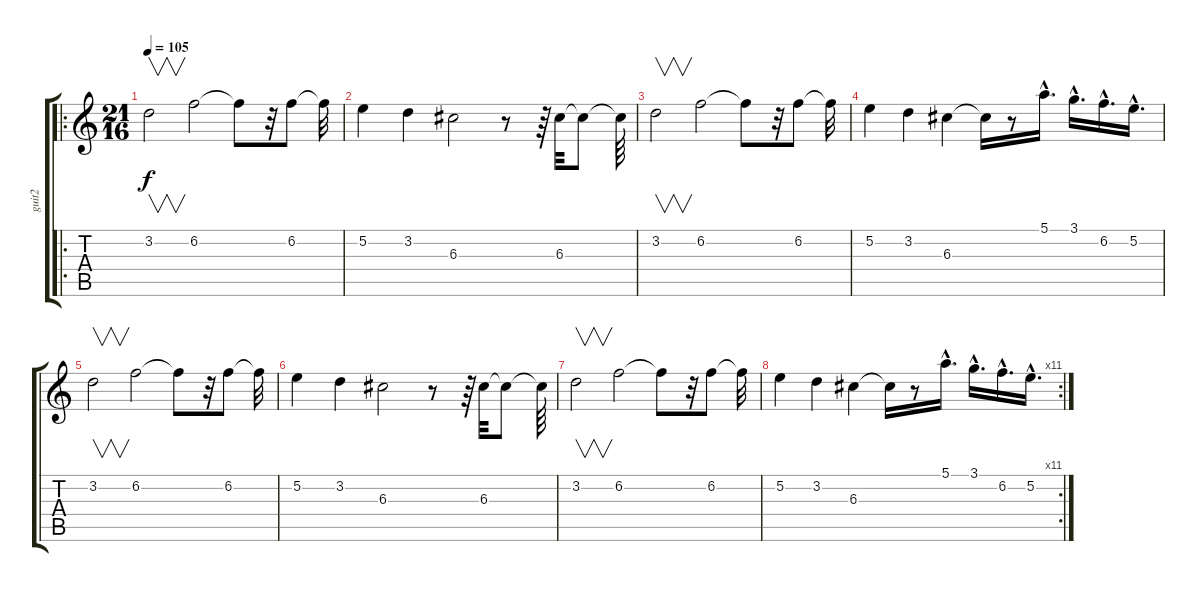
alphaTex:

\track ("guit2" "guit2") {instrument acousticguitarnylon}
\staff {score tabs}
\tuning (E4 B3 G3 D3 A2 E2) {hide}
\ro
\ts (21 16)
\tempo 105
\clef g2
\ks c
3.2.2{v dy f instrument acousticguitarnylon} 6.2.2 6.2{t}.8 r.32 6.2.8 6.2{t}.32 |
5.2.4 3.2.4 6.3.2 r.8 r.64 6.3.32 6.3{t}.8 6.3{t}.64 |
3.2.2{v} 6.2.2 6.2{t}.8 r.32 6.2.8 6.2{t}.32 |
5.2.4 3.2.4 6.3.4 6.3{t}.16 r.8 5.1{hac}.16{d} 3.1{hac}.16{d} 6.2{hac}.16{d} 5.2{hac}.16{d} |
3.2.2{v} 6.2.2 6.2{t}.8 r.32 6.2.8 6.2{t}.32 |
5.2.4 3.2.4 6.3.2 r.8 r.64 6.3.32 6.3{t}.8 6.3{t}.64 |
3.2.2{v} 6.2.2 6.2{t}.8 r.32 6.2.8 6.2{t}.32 |
\rc 11
5.2.4 3.2.4 6.3.4 6.3{t}.16 r.8 5.1{hac}.16{d} 3.1{hac}.16{d} 6.2{hac}.16{d} 5.2{hac}.16{d}
